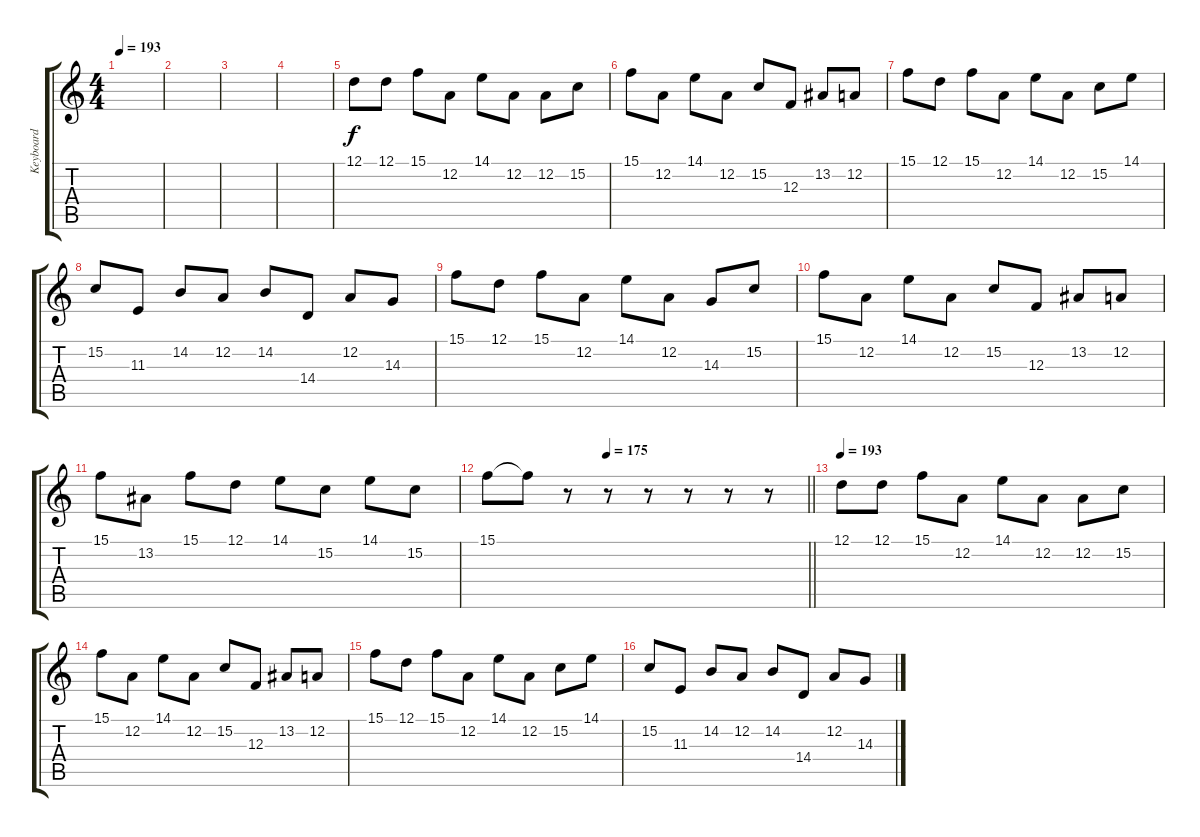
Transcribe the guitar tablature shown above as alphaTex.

\track ("Keyboard" "Keyboard") {instrument stringensemble1}
\staff {score tabs}
\tuning (D4 A3 F3 C3 G2 D2) {hide}
\ts (4 4)
\tempo 193
\clef g2
\ks c
|
|
|
|
12.1.8{volume 12 instrument lead2sawtooth} 12.1.8 15.1.8 12.2.8 14.1.8 12.2.8 12.2.8 15.2.8 |
15.1.8 12.2.8 14.1.8 12.2.8 15.2.8 12.3.8 13.2.8 12.2.8 |
15.1.8 12.1.8 15.1.8 12.2.8 14.1.8 12.2.8 15.2.8 14.1.8 |
15.2.8 11.3.8 14.2.8 12.2.8 14.2.8 14.4.8 12.2.8 14.3.8 |
15.1.8 12.1.8 15.1.8 12.2.8 14.1.8 12.2.8 14.3.8 15.2.8 |
15.1.8 12.2.8 14.1.8 12.2.8 15.2.8 12.3.8 13.2.8 12.2.8 |
15.1.8 13.2.8 15.1.8 12.1.8 14.1.8 15.2.8 14.1.8 15.2.8 |
\tempo (175 0.375)
\barLineRight lightlight
15.1.8 15.1{t}.8 r.8 r.8 r.8 r.8 r.8 r.8 |
\tempo 193
12.1.8{volume 10 instrument lead2sawtooth} 12.1.8 15.1.8 12.2.8 14.1.8 12.2.8 12.2.8 15.2.8 |
15.1.8 12.2.8 14.1.8 12.2.8 15.2.8 12.3.8 13.2.8 12.2.8 |
15.1.8 12.1.8 15.1.8 12.2.8 14.1.8 12.2.8 15.2.8 14.1.8 |
15.2.8 11.3.8 14.2.8 12.2.8 14.2.8 14.4.8 12.2.8 14.3.8
